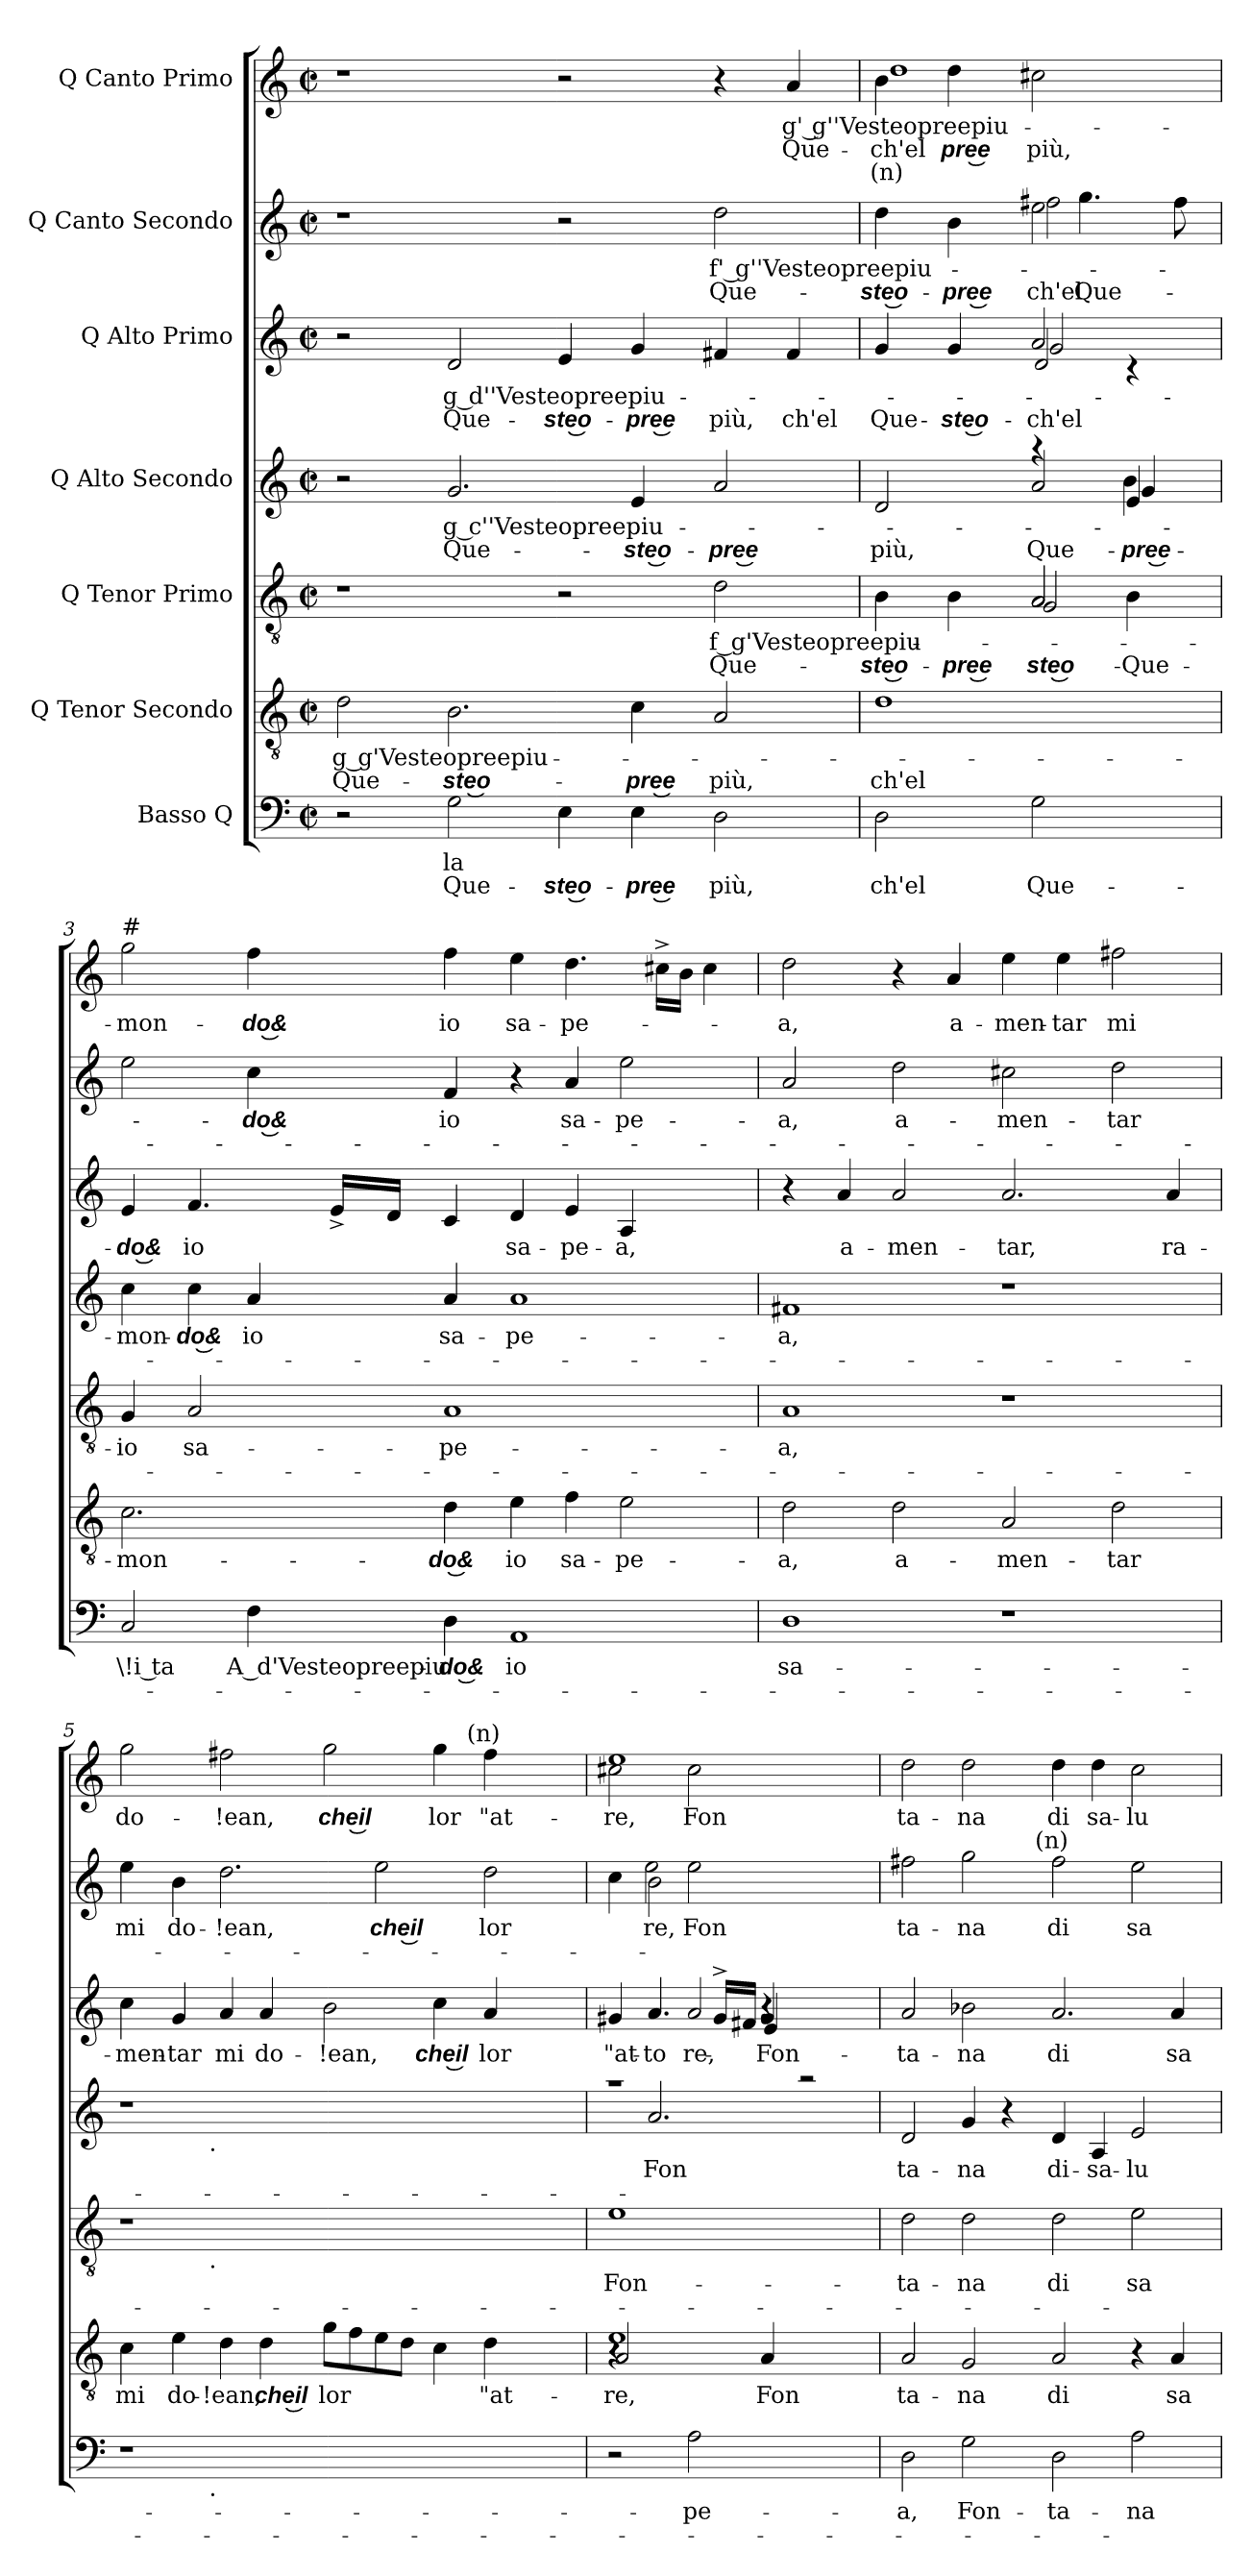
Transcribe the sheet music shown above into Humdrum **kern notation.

**kern	**text	**text	**kern	**text	**text	**kern	**text	**text	**kern	**text	**text	**kern	**text	**text	**kern	**text	**text	**kern	**text	**text	**text
*part7	*part7	*part7	*part6	*part6	*part6	*part5	*part5	*part5	*part4	*part4	*part4	*part3	*part3	*part3	*part2	*part2	*part2	*part1	*part1	*part1	*part1
*staff7	*staff7	*staff7	*staff6	*staff6	*staff6	*staff5	*staff5	*staff5	*staff4	*staff4	*staff4	*staff3	*staff3	*staff3	*staff2	*staff2	*staff2	*staff1	*staff1	*staff1	*staff1
*I"Basso Q	*	*	*I"Q Tenor Secondo	*	*	*I"Q Tenor Primo	*	*	*I"Q Alto Secondo	*	*	*I"Q Alto Primo	*	*	*I"Q Canto Secondo	*	*	*I"Q Canto Primo	*	*	*
*clefF4	*	*	*clefGv2	*	*	*clefGv2	*	*	*clefG2	*	*	*clefG2	*	*	*clefG2	*	*	*clefG2	*	*	*
*k[]	*	*	*k[]	*	*	*k[]	*	*	*k[]	*	*	*k[]	*	*	*k[]	*	*	*k[]	*	*	*
*C:	*	*	*C:	*	*	*C:	*	*	*C:	*	*	*C:	*	*	*C:	*	*	*C:	*	*	*
*M2/2	*	*	*M2/2	*	*	*M2/2	*	*	*M2/2	*	*	*M2/2	*	*	*M2/2	*	*	*M2/2	*	*	*
*met(c|)	*	*	*met(c|)	*	*	*met(c|)	*	*	*met(c|)	*	*	*met(c|)	*	*	*met(c|)	*	*	*met(c|)	*	*	*
=1	=1	=1	=1	=1	=1	=1	=1	=1	=1	=1	=1	=1	=1	=1	=1	=1	=1	=1	=1	=1	=1
!	!	!	!	!LO:LY:b:rj	!LO:LY:b:rj	!	!	!	!	!	!	!	!	!	!	!	!	!	!	!	!
2r	.	.	2d\	g g'Vesteopreepiu-	Que-	1r	.	.	2r	.	.	2r	.	.	1r	.	.	1r	.	.	.
!	!LO:LY:b:rj	!LO:LY:b:rj	!	!	!LO:LY:b	!	!	!	!	!LO:LY:b:rj	!LO:LY:b:rj	!	!LO:LY:b:rj	!LO:LY:b:rj	!	!	!	!	!	!	!
2G\	la	Que-	2.B\	.	-ste͜o-	.	.	.	2.g/	g c''Vesteopreepiu-	Que-	2d/	g d''Vesteopreepiu-	Que-	.	.	.	.	.	.	.
!	!	!LO:LY:b	!	!	!	!	!	!	!	!	!	!	!	!LO:LY:b	!	!	!	!	!	!	!
4E\	.	-ste͜o-	.	.	.	2r	.	.	.	.	.	4e/	.	-ste͜o-	2r	.	.	2r	.	.	.
!	!	!LO:LY:b:rj	!	!	!LO:LY:b	!	!	!	!	!	!LO:LY:b	!	!	!LO:LY:b:rj	!	!	!	!	!	!	!
4E\	.	-pre͜e	4c\	.	-pre͜e	.	.	.	4e/	.	-ste͜o-	4g/	.	-pre͜e	.	.	.	.	.	.	.
!	!	!LO:LY:b	!	!	!LO:LY:b	!	!LO:LY:b:rj	!LO:LY:b:rj	!	!	!LO:LY:b:rj	!	!	!LO:LY:b	!	!LO:LY:b:rj	!LO:LY:b:rj	!	!	!	!
2D\	.	più,	2A/	.	più,	2d\	f g'Vesteopreepiu-	Que-	2a/	.	-pre͜e	4f#X/	.	più,	2dd\	f' g''Vesteopreepiu-	Que-	4r	.	.	.
!	!	!	!	!	!	!	!	!	!	!	!	!	!	!LO:LY:b	!	!	!	!	!LO:LY:b:rj	!LO:LY:b:rj	!
.	.	.	.	.	.	.	.	.	.	.	.	4f#/	.	ch'el	.	.	.	4a/	g' g''Vesteopreepiu-	Que-	.
=2	=2	=2	=2	=2	=2	=2	=2	=2	=2	=2	=2	=2	=2	=2	=2	=2	=2	=2	=2	=2	=2
!	!	!LO:LY:b	!	!	!LO:LY:b	!	!	!LO:LY:b	!	!	!LO:LY:b	!	!	!LO:LY:b	!	!	!LO:LY:b	!	!	!LO:LY:b	!
*	*	*	*	*	*	*^	*	*	*^	*	*	*^	*	*	*^	*	*	*^	*	*	*
*	*	*	*	*	*	*	*^	*	*	*	*^	*	*	*	*^	*	*	*	*^	*	*	*	*	*	*	*
*	*	*	*	*	*	*	*	*^	*	*	*	*	*^	*	*	*	*	*^	*	*	*	*	*^	*	*	*	*	*	*	*
!	!	!	!	!	!	!	!	!	!	!	!	!	!	!	!	!	!	!	!	!	!	!	!	!	!	!	!	!	!	!	!	!	!LO:LY:b	!LO:LY:b
2D\	.	ch'el	1d	.	ch'el	4B\	2ryy	2.ryy	2ryy	.	-ste͜o-	2d/	2ryy	2.ryy	2.ryy	.	più,	4g/	2.ryy	2ryy	2ryy	.	Que-	4dd\	2ryy	2ryy	2..ryy	.	-ste͜o-	4b\	1dd	.	ch'el	(n)
!	!	!	!	!	!	!	!	!	!	!	!LO:LY:b:rj	!	!	!	!	!	!	!	!	!	!	!	!LO:LY:b:rj	!	!	!	!	!	!LO:LY:b:rj	!	!	!	!LO:LY:b:rj	!
.	.	.	.	.	.	4B\	.	.	.	.	-pre͜e	.	.	.	.	.	.	4g/	.	.	.	.	-ste͜o-	4b\	.	.	.	.	-pre͜e	4dd\	.	.	-pre͜e	.
!	!	!LO:LY:b	!	!	!	!	!	!	!	!	!LO:LY:b	!	!	!	!	!	!	!	!	!	!	!	!	!	!	!	!	!	!	!	!	!	!	!
!	!	!	!	!	!	!	!	!	!	!	!LO:LY:b	!	!	!	!	!	!	!	!	!	!	!	!	!	!	!	!	!	!	!	!	!	!	!
!	!	!	!	!	!	!	!	!	!	!	!LO:LY:b	!	!	!	!	!	!LO:LY:b	!	!	!	!	!	!LO:LY:b	!	!	!	!	!	!	!	!	!	!	!
!	!	!	!	!	!	!	!	!	!	!	!	!	!	!	!	!	!	!	!	!	!	!	!LO:LY:b	!	!	!	!	!	!	!	!	!	!	!
!	!	!	!	!	!	!	!	!	!	!	!	!	!	!	!	!	!	!	!	!	!	!	!LO:LY:b	!	!	!	!	!	!LO:LY:b	!	!	!	!	!
!	!	!	!	!	!	!	!	!	!	!	!	!	!	!	!	!	!	!	!	!	!	!	!	!	!	!	!	!	!LO:LY:b	!	!	!	!LO:LY:b	!
2G\	.	Que-	.	.	.	2A/	2A/	.	2G/	.	-ste͜o-	4raa	2a/	.	.	.	Que-	2a/	.	2d/	2g/	.	ch'el	2ee\	2ff#X\	8ryy	.	.	ch'el	2cc#X\	.	.	più,	.
!	!	!	!	!	!	!	!	!	!	!	!	!	!	!	!	!	!	!	!	!	!	!	!	!	!	!	!	!	!LO:LY:b	!	!	!	!	!
.	.	.	.	.	.	.	.	.	.	.	.	.	.	.	.	.	.	.	.	.	.	.	.	.	.	4.gg\	.	.	Que-	.	.	.	.	.
!	!	!	!	!	!	!	!	!	!	!	!LO:LY:b	!	!	!	!	!	!LO:LY:b	!	!	!	!	!	!	!	!	!	!	!	!	!	!	!	!	!
!	!	!	!	!	!	!	!	!	!	!	!	!	!	!	!	!	!LO:LY:b	!	!	!	!	!	!	!	!	!	!	!	!	!	!	!	!	!
!	!	!	!	!	!	!	!	!	!	!	!	!	!	!	!	!	!LO:LY:b	!	!	!	!	!	!	!	!	!	!	!	!	!	!	!	!	!
.	.	.	.	.	.	.	.	4B\	.	.	Que-	4e/	.	4g/	4b\	.	-pre͜e	.	4rc	.	.	.	.	.	.	.	.	.	.	.	.	.	.	.
.	.	.	.	.	.	.	.	.	.	.	.	.	.	.	.	.	.	.	.	.	.	.	.	.	.	.	8ff#\	.	.	.	.	.	.	.
*	*	*	*	*	*	*v	*v	*v	*v	*	*	*	*	*	*	*	*	*v	*v	*v	*v	*	*	*	*	*	*	*	*	*v	*v	*	*	*
*	*	*	*	*	*	*	*	*	*v	*v	*v	*v	*	*	*	*	*	*	*	*	*	*	*	*	*	*	*
!!LO:LB:g=z
=3	=3	=3	=3	=3	=3	=3	=3	=3	=3	=3	=3	=3	=3	=3	=3	=3	=3	=3	=3	=3	=3	=3	=3	=3
!	!	!	!	!	!	!	!	!	!	!	!	!	!	!	!	!	!	!	!	!	!LO:TX:a:t=#	!	!	!
!	!LO:LY:b	!	!	!LO:LY:b	!	!	!LO:LY:b:rj	!	!	!LO:LY:b	!	!	!LO:LY:b	!	!	!	!	!	!	!	!	!LO:LY:b	!	!
*	*	*	*	*	*	*	*	*	*	*	*	*	*	*	*v	*v	*v	*v	*	*	*	*	*	*
2C/	\!i ta	.	2.c\	-mon-	.	4G/	- io	.	4cc\	-mon-	.	4e/	-do͜&	.	2ee\	.	.	2gg\	-mon-	.	.
!	!	!	!	!	!	!	!LO:LY:b	!	!	!LO:LY:b:rj	!	!	!LO:LY:b	!	!	!	!	!	!	!	!
.	.	.	.	.	.	2A/	sa-	.	4cc\	-do͜&	.	4.f/	io	.	.	.	.	.	.	.	.
!	!LO:LY:b	!	!	!	!	!	!	!	!	!LO:LY:b	!	!	!	!	!	!LO:LY:b	!	!	!LO:LY:b	!	!
4F\	A d'Vesteopreepiu-	.	.	.	.	.	.	.	4a/	io	.	.	.	.	4cc\	-do͜&	.	4ff\	-do͜&	.	.
.	.	.	.	.	.	.	.	.	.	.	.	16e^</LL	.	.	.	.	.	.	.	.	.
.	.	.	.	.	.	.	.	.	.	.	.	16d/JJ	.	.	.	.	.	.	.	.	.
!	!LO:LY:b	!	!	!LO:LY:b	!	!	!LO:LY:b	!	!	!LO:LY:b	!	!	!	!	!	!LO:LY:b	!	!	!LO:LY:b	!	!
4D\	-do͜&	.	4d\	-do͜&	.	1A	-pe-	.	4a/	sa-	.	4c/	.	.	4f/	io	.	4ff\	io	.	.
!	!LO:LY:b	!	!	!LO:LY:b	!	!	!	!	!	!LO:LY:b	!	!	!LO:LY:b	!	!	!	!	!	!LO:LY:b	!	!
1AA	io	.	4e\	io	.	.	.	.	1a	-pe-	.	4d/	sa-	.	4r	.	.	4ee\	sa-	.	.
!	!	!	!	!LO:LY:b	!	!	!	!	!	!	!	!	!LO:LY:b	!	!	!LO:LY:b	!	!	!LO:LY:b	!	!
.	.	.	4f\	sa-	.	.	.	.	.	.	.	4e/	-pe-	.	4a/	sa-	.	4.dd\	-pe-	.	.
!	!	!	!	!LO:LY:b	!	!	!	!	!	!	!	!	!LO:LY:b	!	!	!LO:LY:b	!	!	!	!	!
.	.	.	2e\	-pe-	.	.	.	.	.	.	.	4A/	-a,	.	2ee\	-pe-	.	.	.	.	.
.	.	.	.	.	.	.	.	.	.	.	.	.	.	.	.	.	.	16cc#^>\LL	.	.	.
.	.	.	.	.	.	.	.	.	.	.	.	.	.	.	.	.	.	16b\JJ	.	.	.
.	.	.	.	.	.	4ryy	.	.	.	.	.	4ryy	.	.	.	.	.	4cc#\	.	.	.
=4	=4	=4	=4	=4	=4	=4	=4	=4	=4	=4	=4	=4	=4	=4	=4	=4	=4	=4	=4	=4	=4
!	!LO:LY:b	!	!	!LO:LY:b	!	!	!LO:LY:b	!	!	!LO:LY:b	!	!	!	!	!	!LO:LY:b	!	!	!LO:LY:b	!	!
1D	sa-	.	2d\	-a,	.	1A	-a,	.	1f#X	-a,	.	4r	.	.	2a/	-a,	.	2dd\	-a,	.	.
!	!	!	!	!	!	!	!	!	!	!	!	!	!LO:LY:b	!	!	!	!	!	!	!	!
.	.	.	.	.	.	.	.	.	.	.	.	4a/	a-	.	.	.	.	.	.	.	.
!	!	!	!	!LO:LY:b	!	!	!	!	!	!	!	!	!LO:LY:b	!	!	!LO:LY:b	!	!	!	!	!
.	.	.	2d\	a-	.	.	.	.	.	.	.	2a/	-men-	.	2dd\	a-	.	4r	.	.	.
!	!	!	!	!	!	!	!	!	!	!	!	!	!	!	!	!	!	!	!LO:LY:b	!	!
.	.	.	.	.	.	.	.	.	.	.	.	.	.	.	.	.	.	4a/	a-	.	.
!	!	!	!	!LO:LY:b	!	!	!	!	!	!	!	!	!LO:LY:b	!	!	!LO:LY:b	!	!	!LO:LY:b	!	!
1r	.	.	2A/	-men-	.	1r	.	.	1r	.	.	2.a/	-tar,	.	2cc#X\	-men-	.	4ee\	-men-	.	.
!	!	!	!	!	!	!	!	!	!	!	!	!	!	!	!	!	!	!	!LO:LY:b:rj	!	!
.	.	.	.	.	.	.	.	.	.	.	.	.	.	.	.	.	.	4ee\	-tar	.	.
!	!	!	!	!LO:LY:b	!	!	!	!	!	!	!	!	!	!	!	!LO:LY:b	!	!	!LO:LY:b	!	!
.	.	.	2d\	-tar	.	.	.	.	.	.	.	.	.	.	2dd\	-tar	.	2ff#X\	mi	.	.
!	!	!	!	!	!	!	!	!	!	!	!	!	!LO:LY:b	!	!	!	!	!	!	!	!
.	.	.	.	.	.	.	.	.	.	.	.	4a/	ra-	.	.	.	.	.	.	.	.
=5	=5	=5	=5	=5	=5	=5	=5	=5	=5	=5	=5	=5	=5	=5	=5	=5	=5	=5	=5	=5	=5
!	!	!	!	!LO:LY:b	!	!	!	!	!	!	!	!	!LO:LY:b	!	!	!LO:LY:b	!	!	!LO:LY:b	!	!
*^	*	*	*	*	*	*^	*	*	*^	*	*	*	*	*	*	*	*	*^	*	*	*
1r	4...ryy	.	.	4c\	mi	.	1r	4...ryy	.	.	1r	4...ryy	.	.	4cc\	-men-	.	4ee\	mi	.	2gg\	1ryy	do-	.	.
!	!	!	!	!	!LO:LY:b	!	!	!	!	!	!	!	!	!	!	!LO:LY:b:rj	!	!	!LO:LY:b	!	!	!	!	!	!
.	.	.	.	4e\	do-	.	.	.	.	.	.	.	.	.	4g/	-tar	.	4b\	do-	.	.	.	.	.	.
!	!	!	!	!	!	!	!	!	!	!	!	!LO:TX:b:t=.	!	!	!	!	!	!	!	!	!	!	!	!	!
!	!	!	!	!	!	!	!	!LO:TX:b:t=.	!	!	!	!	!	!	!	!	!	!	!	!	!	!	!	!	!
!	!LO:TX:b:t=.	!	!	!	!	!	!	!	!	!	!	!	!	!	!	!	!	!	!	!	!	!	!	!	!
.	1ryy	.	.	.	.	.	.	1ryy	.	.	.	1ryy	.	.	.	.	.	.	.	.	.	.	.	.	.
!	!	!	!	!	!LO:LY:b	!	!	!	!	!	!	!	!	!	!	!LO:LY:b	!	!	!LO:LY:b	!	!	!	!LO:LY:b	!	!
.	.	.	.	4d\	-!ean,	.	.	.	.	.	.	.	.	.	4a/	mi	.	2.dd\	-!ean,	.	2ff#X\	.	-!ean,	.	.
!	!	!	!	!	!LO:LY:b	!	!	!	!	!	!	!	!	!	!	!LO:LY:b	!	!	!	!	!	!	!	!	!
.	.	.	.	4d\	che͜il	.	.	.	.	.	.	.	.	.	4a/	do-	.	.	.	.	.	.	.	.	.
!	!	!	!	!	!LO:LY:b	!	!	!	!	!	!	!	!	!	!	!LO:LY:b	!	!	!	!	!	!	!LO:LY:b	!	!
1ryy	.	.	.	8g\L	lor	.	1ryy	.	.	.	1ryy	.	.	.	2b\	-!ean,	.	.	.	.	2gg\	2ryy	che͜il	.	.
.	.	.	.	8f\	.	.	.	.	.	.	.	.	.	.	.	.	.	.	.	.	.	.	.	.	.
!	!	!	!	!	!	!	!	!	!	!	!	!	!	!	!	!	!	!	!LO:LY:b	!	!	!	!	!	!
.	.	.	.	8e\	.	.	.	.	.	.	.	.	.	.	.	.	.	2ee\	che͜il	.	.	.	.	.	.
.	.	.	.	8d\J	.	.	.	.	.	.	.	.	.	.	.	.	.	.	.	.	.	.	.	.	.
.	2ryy	.	.	.	.	.	.	2ryy	.	.	.	2ryy	.	.	.	.	.	.	.	.	.	.	.	.	.
!	!	!	!	!	!	!	!	!	!	!	!	!	!	!	!	!LO:LY:b	!	!	!	!	!	!	!LO:LY:b	!	!
.	.	.	.	4c\	.	.	.	.	.	.	.	.	.	.	4cc\	che͜il	.	.	.	.	4gg\	8.ryy	lor	.	.
!	!	!	!	!	!	!	!	!	!	!	!	!	!	!	!	!	!	!	!	!	!	!LO:TX:a:t=(n)	!	!	!
.	.	.	.	.	.	.	.	.	.	.	.	.	.	.	.	.	.	.	.	.	.	2ryy	.	.	.
!	!	!	!	!	!LO:LY:b	!	!	!	!	!	!	!	!	!	!	!LO:LY:b	!	!	!LO:LY:b	!	!	!	!LO:LY:b	!	!
.	.	.	.	4d\	"at-	.	.	.	.	.	.	.	.	.	4a/	lor	.	2dd\	lor	.	4ff#\	.	"at-	.	.
.	4ryy	.	.	.	.	.	.	4ryy	.	.	.	4ryy	.	.	.	.	.	.	.	.	.	.	.	.	.
4ryy	.	.	.	4ryy	.	.	4ryy	.	.	.	4ryy	.	.	.	4ryy	.	.	.	.	.	4ryy	.	.	.	.
.	.	.	.	.	.	.	.	.	.	.	.	.	.	.	.	.	.	.	.	.	.	16ryy	.	.	.
.	32ryy	.	.	.	.	.	.	32ryy	.	.	.	32ryy	.	.	.	.	.	.	.	.	.	.	.	.	.
!!LO:PB:g=z	!!
=6	=6	=6	=6	=6	=6	=6	=6	=6	=6	=6	=6	=6	=6	=6	=6	=6	=6	=6	=6	=6	=6	=6	=6	=6	=6
!	!	!	!	!	!LO:LY:b	!	!	!	!	!	!	!	!	!	!	!	!	!	!	!	!	!	!	!	!
*	*	*	*	*^	*	*	*	*	*	*	*	*	*	*	*	*	*	*	*	*	*	*	*	*	*
!	!	!	!	!	!	!LO:LY:b	!	!	!	!LO:LY:b	!	!	!	!	!	!	!LO:LY:b	!	!	!	!	!	!	!LO:LY:b	!	!
*	*	*	*	*	*^	*	*	*	*	*	*	*	*	*	*	*^	*	*	*^	*	*	*	*	*	*	*
*	*	*	*	*	*	*	*	*	*	*	*	*	*	*	*	*	*	*^	*	*	*	*^	*	*	*	*	*	*	*
*	*	*	*	*	*	*	*	*	*	*	*	*	*	*	*	*	*	*	*^	*	*	*	*	*	*	*	*	*	*	*	*
!	!	!	!	!	!	!	!	!	!	!	!	!	!	!	!	!	!	!	!	!	!	!	!	!	!	!	!	!	!	!LO:LY:b	!	!
*v	*v	*	*	*	*	*	*	*	*v	*v	*	*	*	*	*	*	*	*	*	*	*	*	*	*	*	*	*	*	*	*	*	*
2r	.	.	1e	2A/	4r	-re,	.	1e	Fon-	.	1raa	4ryy	.	.	4g#X/	2ryy	2.ryy	2.ryy	"at-	.	4cc\	4ryy	2ryy	.	.	1ee	2cc#X\	-re,	.	.
!	!	!	!	!	!	!	!	!	!	!	!	!	!LO:LY:b	!	!	!	!	!	!LO:LY:b	!	!	!	!	!LO:LY:b	!	!	!	!	!	!
!	!	!	!	!	!	!	!	!	!	!	!	!	!	!	!	!	!	!	!	!	!	!	!	!LO:LY:b	!	!	!	!	!	!
.	.	.	.	.	2ryy	.	.	.	.	.	.	2.a/	Fon-	.	4.a/	.	.	.	-to-	.	2b\	2ee\	.	-re,	.	.	.	.	.	.
!	!LO:LY:b	!	!	!	!	!	!	!	!	!	!	!	!	!	!	!	!	!	!LO:LY:b	!	!	!	!	!LO:LY:b	!	!	!	!LO:LY:b	!	!
2A\	-pe-	.	.	2ryy	.	.	.	.	.	.	.	.	.	.	.	2a/	.	.	-re,	.	.	.	2ee\	Fon-	.	.	2cc#\	Fon-	.	.
.	.	.	.	.	.	.	.	.	.	.	.	.	.	.	16g#^>/LL	.	.	.	.	.	.	.	.	.	.	.	.	.	.	.
.	.	.	.	.	.	.	.	.	.	.	.	.	.	.	16f#/JJ	.	.	.	.	.	.	.	.	.	.	.	.	.	.	.
!	!	!	!	!	!	!LO:LY:b	!	!	!	!	!	!	!	!	!	!	!	!	!LO:LY:b	!	!	!	!	!	!	!	!	!	!	!
.	.	.	.	.	4A/	Fon-	.	.	.	.	.	.	.	.	4g#/	.	4r	4e/	Fon-	.	2ryy	2ryy	.	.	.	.	.	.	.	.
2ryy	.	.	2ryy	2ryy	2ryy	.	.	2ryy	.	.	2raa	2ryy	.	.	2ryy	2ryy	2ryy	2ryy	.	.	.	.	2ryy	.	.	2ryy	2ryy	.	.	.
.	.	.	.	.	.	.	.	.	.	.	.	.	.	.	.	.	.	.	.	.	4ryy	4ryy	.	.	.	.	.	.	.	.
*	*	*	*	*	*	*	*	*	*	*	*v	*v	*	*	*	*	*	*	*	*	*	*v	*v	*	*	*v	*v	*	*	*
*	*	*	*v	*v	*v	*	*	*	*	*	*	*	*	*v	*v	*v	*v	*	*	*	*	*	*	*	*	*	*
=7	=7	=7	=7	=7	=7	=7	=7	=7	=7	=7	=7	=7	=7	=7	=7	=7	=7	=7	=7	=7	=7	=7
!	!LO:LY:b	!	!	!LO:LY:b	!	!	!LO:LY:b	!	!	!LO:LY:b	!	!	!LO:LY:b	!	!	!	!LO:LY:b	!	!	!LO:LY:b	!	!
2D\	-a,	.	2A/	-ta-	.	2d\	-ta-	.	2d/	-ta-	.	2a/	-ta-	.	2ff#X\	2...ryy	-ta-	.	2dd\	-ta-	.	.
!	!LO:LY:b	!	!	!LO:LY:b	!	!	!LO:LY:b	!	!	!LO:LY:b	!	!	!LO:LY:b	!	!	!	!LO:LY:b	!	!	!LO:LY:b	!	!
2G\	Fon-	.	2G/	-na	.	2d\	-na	.	4g/	-na	.	2b-X\	-na	.	2gg\	.	-na	.	2dd\	-na	.	.
.	.	.	.	.	.	.	.	.	4r	.	.	.	.	.	.	.	.	.	.	.	.	.
!	!	!	!	!	!	!	!	!	!	!	!	!	!	!	!	!LO:TX:a:t=(n)	!	!	!	!	!	!
.	.	.	.	.	.	.	.	.	.	.	.	.	.	.	.	1ryy	.	.	.	.	.	.
!	!LO:LY:b	!	!	!LO:LY:b	!	!	!LO:LY:b	!	!	!LO:LY:b	!	!	!LO:LY:b	!	!	!	!LO:LY:b	!	!	!LO:LY:b	!	!
2D\	-ta-	.	2A/	di	.	2d\	di	.	4d/	di-	.	2.a/	di	.	2ff#\	.	di	.	4dd\	di	.	.
!	!	!	!	!	!	!	!	!	!	!LO:LY:b	!	!	!	!	!	!	!	!	!	!LO:LY:b	!	!
.	.	.	.	.	.	.	.	.	4A/	-sa-	.	.	.	.	.	.	.	.	4dd\	sa-	.	.
!	!LO:LY:b	!	!	!	!	!	!LO:LY:b	!	!	!LO:LY:b	!	!	!	!	!	!	!LO:LY:b	!	!	!LO:LY:b	!	!
2A\	-na	.	4r	.	.	2e\	sa-	.	2e/	-lu-	.	.	.	.	2ee\	.	sa-	.	2cc\	-lu-	.	.
!	!	!	!	!LO:LY:b	!	!	!	!	!	!	!	!	!LO:LY:b	!	!	!	!	!	!	!	!	!
.	.	.	4A/	sa-	.	.	.	.	.	.	.	4a/	sa-	.	.	.	.	.	.	.	.	.
.	.	.	.	.	.	.	.	.	.	.	.	.	.	.	.	16ryy	.	.	.	.	.	.
*	*	*	*	*	*	*	*	*	*	*	*	*	*	*	*v	*v	*	*	*	*	*	*
=	=	=	=	=	=	=	=	=	=	=	=	=	=	=	=	=	=	=	=	=	=
*-	*-	*-	*-	*-	*-	*-	*-	*-	*-	*-	*-	*-	*-	*-	*-	*-	*-	*-	*-	*-	*-
